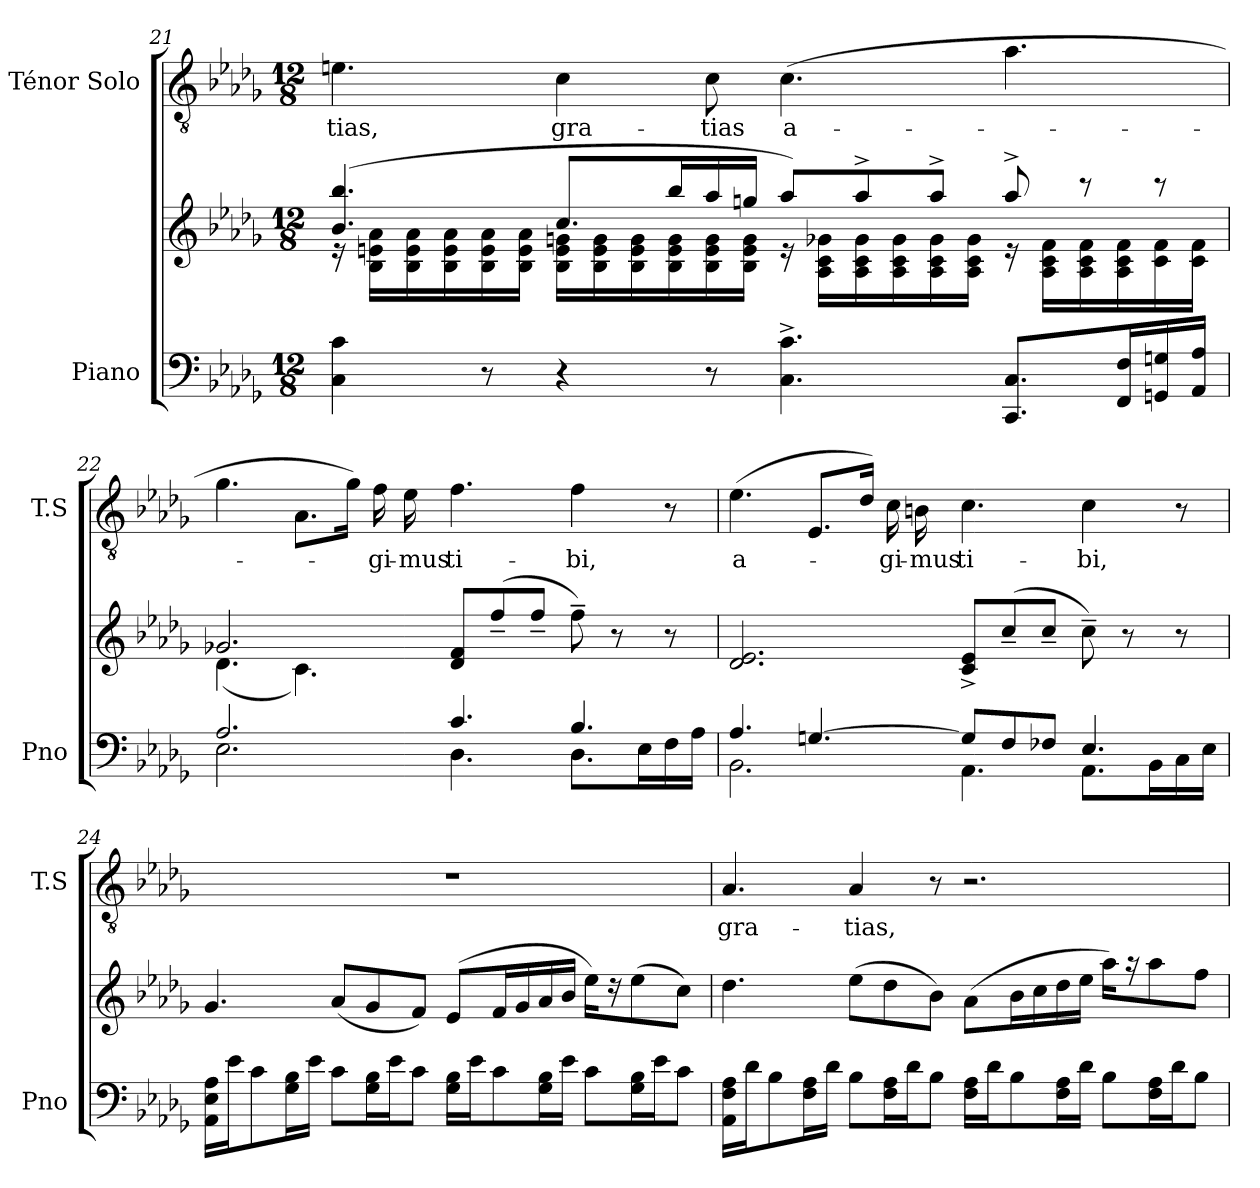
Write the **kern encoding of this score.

**kern	**kern	**kern	**text
*part2	*part2	*part1	*part1
*staff3	*staff2	*staff1	*staff1
*I"Piano	*	*I"Ténor Solo	*
*I'Pno	*	*I'T.S	*
!!LO:PB:g=z
*clefF4	*clefG2	*clefGv2	*
*k[b-e-a-d-g-]	*k[b-e-a-d-g-]	*k[b-e-a-d-g-]	*
*M12/8	*M12/8	*M12/8	*
=21	=21	=21	=21
*	*^	*	*
!	!	!	!	!LO:LY:b
4C\ 4c\	(>4.b-/ 4.bb-/	16r	4.en\	-tias,
.	.	16B-\ 16en\ 16a-\LL	.	.
.	.	16B-\ 16e\ 16a-\	.	.
.	.	16B-\ 16e\ 16a-\	.	.
8r	.	16B-\ 16e\ 16a-\	.	.
.	.	16B-\ 16e\ 16a-\JJ	.	.
!	!	!	!	!LO:LY:b
4r	8.cc/L	16B-\ 16e\ 16gn\LL	4c\	gra-
.	.	16B-\ 16e\ 16g\	.	.
.	.	16B-\ 16e\ 16g\	.	.
.	16bb-/L	16B-\ 16e\ 16g\	.	.
!	!	!	!	!LO:LY:b
8r	16aa-/	16B-\ 16e\ 16g\	8c\	-tias
.	16ggn/JJ	16B-\ 16e\ 16g\JJ	.	.
!	!	!	!	!LO:LY:b
4.C\^ 4.c\^	8aa-/L)	16r	(>4.c\	a-
.	.	16A-\ 16c\ 16g-i\LL	.	.
.	8aa-^/	16A-\ 16c\ 16g-\	.	.
.	.	16A-\ 16c\ 16g-\	.	.
.	8aa-^/J	16A-\ 16c\ 16g-\	.	.
.	.	16A-\ 16c\ 16g-\JJ	.	.
8.CC/ 8.C/L	8aa-^/	16r	4.a-\	.
.	.	16A-\ 16c\ 16f\LL	.	.
.	8r	16A-\ 16c\ 16f\	.	.
16FF/ 16F/L	.	16A-\ 16c\ 16f\	.	.
16GGn/ 16Gn/	8r	16c\ 16f\	.	.
16AA-/ 16A-/JJ	.	16c\ 16f\JJ	.	.
=22	=22	=22	=22	=22
*^	*	*	*	*
2.A-/	2.E-\	2.g-X/	(<4.d-\	4.g-\	.
.	.	.	4.c\)	8.A-\L	.
.	.	.	.	16g-\Jk)	.
!	!	!	!	!	!LO:LY:b
.	.	.	.	16f\	-gi-
!	!	!	!	!	!LO:LY:b
.	.	.	.	16e-\	-mus
!	!	!	!	!	!LO:LY:b
4.c/	4.D-\	8d-/ 8f/L	2.ryy	4.f\	ti-
.	.	(>8ff~/	.	.	.
.	.	8ff~/J	.	.	.
!	!	!	!	!	!LO:LY:b
4.B-/	8.D-\L	8ff~\)	.	4f\	-bi,
.	.	8r	.	.	.
.	16E-\L	.	.	.	.
.	16F\	8r	.	8r	.
.	16A-\JJ	.	.	.	.
*	*	*v	*v	*	*
!!LO:LB:g=z
=23	=23	=23	=23	=23
!	!	!	!	!LO:LY:b
4.A-/	2.BB-\	2.d-/ 2.e-/	(>4.e-\	a-
[4.Gn/	.	.	8.E-/L	.
.	.	.	16d-/Jk)	.
!	!	!	!	!LO:LY:b
.	.	.	16c\	-gi-
!	!	!	!	!LO:LY:b
.	.	.	16Bn\	-mus
!	!	!	!	!LO:LY:b
8G/L]	4.AA-\	8c/^ 8e-/^L	4.c\	ti-
8F/	.	(>8cc~/	.	.
8F-X/J	.	8cc~/J	.	.
!	!	!	!	!LO:LY:b
4.E-/	8.AA-\L	8cc~\)	4c\	-bi,
.	.	8r	.	.
.	16BB-\L	.	.	.
.	16C\	8r	8r	.
.	16E-\JJ	.	.	.
*v	*v	*	*	*
=24	=24	=24	=24
16AA-\ 16E-\ 16A-\LL	4.g-i/	1.r	.
16e-\J	.	.	.
8c\	.	.	.
16G-\ 16B-\L	.	.	.
16e-\JJ	.	.	.
8c\L	(<8a-/L	.	.
16G-\ 16B-\L	8g-/	.	.
16e-\J	.	.	.
8c\J	8f/J)	.	.
16G-\ 16B-\LL	(>8e-/L	.	.
16e-\J	.	.	.
8c\	16f/L	.	.
.	16g-/	.	.
16G-\ 16B-\L	16a-/	.	.
16e-\JJ	16b-/JJ	.	.
8c\L	16ee-\KL)	.	.
.	16r	.	.
16G-\ 16B-\L	(>8ee-\	.	.
16e-\J	.	.	.
8c\J	8cc\J)	.	.
!!LO:LB:g=z
=25	=25	=25	=25
!	!	!	!LO:LY:b
16AA-\ 16F\ 16A-\LL	4.dd-\	4.A-/	gra-
16d-\J	.	.	.
8B-\	.	.	.
16F\ 16A-\L	.	.	.
16d-\JJ	.	.	.
!	!	!	!LO:LY:b
8B-\L	(>8ee-\L	4A-/	-tias,
16F\ 16A-\L	8dd-\	.	.
16d-\J	.	.	.
8B-\J	8b-\J)	8r	.
16F\ 16A-\LL	(>8a-\L	2.r	.
16d-\J	.	.	.
8B-\	16b-\L	.	.
.	16cc\	.	.
16F\ 16A-\L	16dd-\	.	.
16d-\JJ	16ee-\JJ	.	.
8B-\L	16aa-\KL)	.	.
.	16r	.	.
16F\ 16A-\L	8aa-\	.	.
16d-\J	.	.	.
8B-\J	8ff\J	.	.
=	=	=	=
*-	*-	*-	*-
